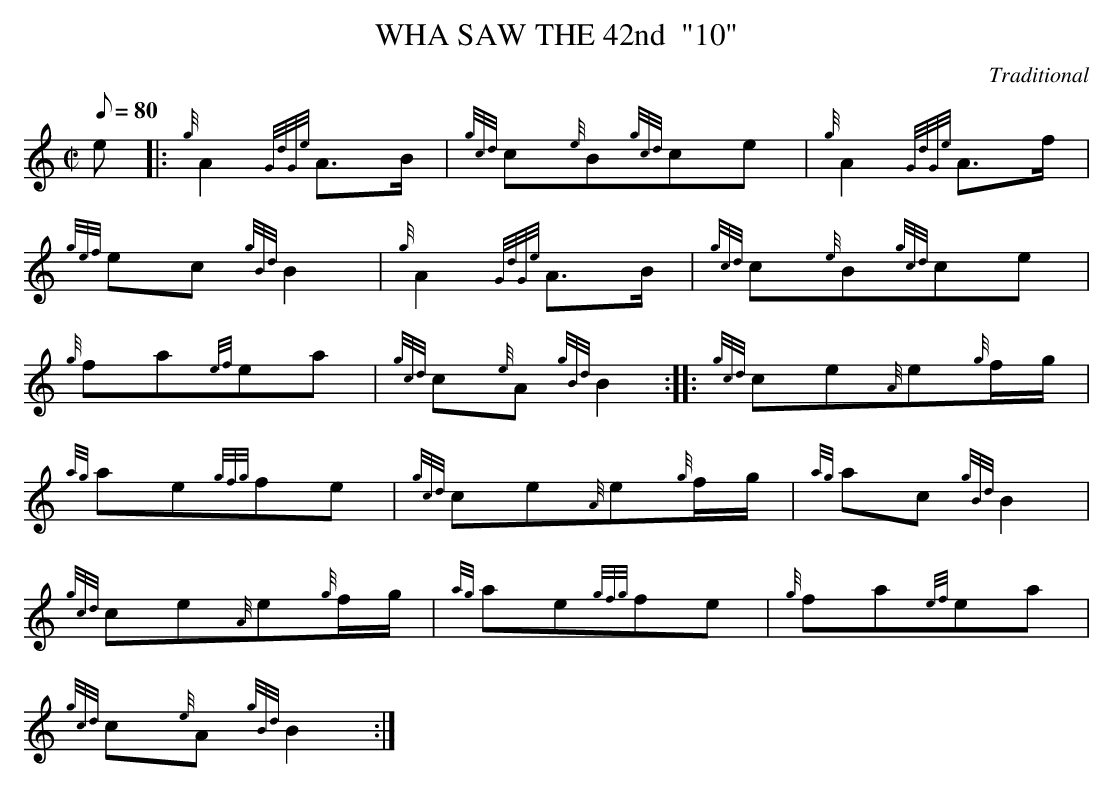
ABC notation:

X:1
T:WHA SAW THE 42nd  "10"
M:C|
L:1/8
Q:80
C:Traditional
K:HP
e|:
{g}A2{GdGe}A3/2B/2|
{gcd}c{e}B{gcd}ce|
{g}A2{GdGe}A3/2f/2|  !
{gef}ec{gBd}B2|
{g}A2{GdGe}A3/2B/2|
{gcd}c{e}B{gcd}ce|  !
{g}fa{ef}ea|
{gcd}c{e}A{gBd}B2:| |:
{gcd}ce{A}e{g}f/2g/2|  !
{ag}ae{gfg}fe|
{gcd}ce{A}e{g}f/2g/2|
{ag}ac{gBd}B2|  !
{gcd}ce{A}e{g}f/2g/2|
{ag}ae{gfg}fe|
{g}fa{ef}ea|  !
{gcd}c{e}A{gBd}B2:|
